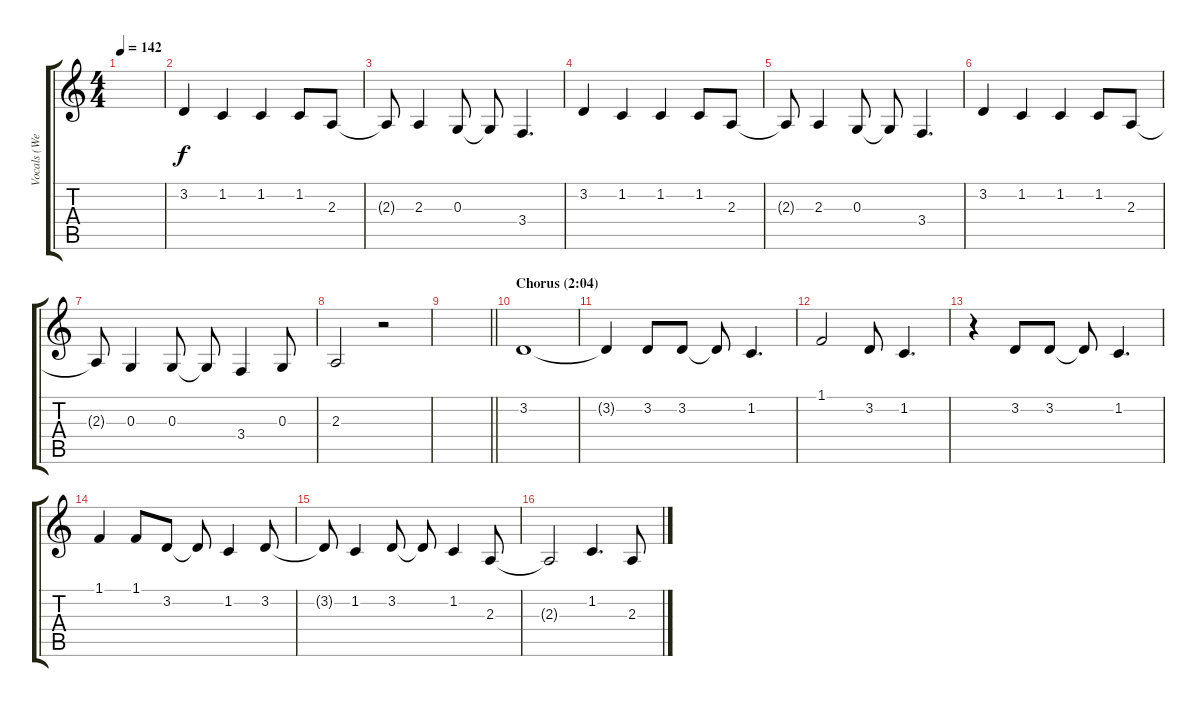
\track ("Vocals (Weiland)" "Vocals (We") {instrument clarinet}
\staff {score tabs}
\tuning (E4 B3 G3 D3 A2 E2) {hide}
\ts (4 4)
\tempo 142
\clef g2
\ks c
|
3.2.4 1.2.4 1.2.4 1.2.8 2.3.8 |
2.3{t}.8 2.3.4 0.3.8 0.3{t}.8 3.4.4{d} |
3.2.4 1.2.4 1.2.4 1.2.8 2.3.8 |
2.3{t}.8 2.3.4 0.3.8 0.3{t}.8 3.4.4{d} |
3.2.4 1.2.4 1.2.4 1.2.8 2.3.8 |
2.3{t}.8 0.3.4 0.3.8 0.3{t}.8 3.4.4 0.3.8 |
2.3.2 r.2 |
\barLineRight lightlight
|
\section ("" "Chorus (2:04)")
3.2.1 |
3.2{t}.4 3.2.8 3.2.8 3.2{t}.8 1.2.4{d} |
1.1.2 3.2.8 1.2.4{d} |
r.4 3.2.8 3.2.8 3.2{t}.8 1.2.4{d} |
1.1.4 1.1.8 3.2.8 3.2{t}.8 1.2.4 3.2.8 |
3.2{t}.8 1.2.4 3.2.8 3.2{t}.8 1.2.4 2.3.8 |
2.3{t}.2 1.2.4{d} 2.3.8
